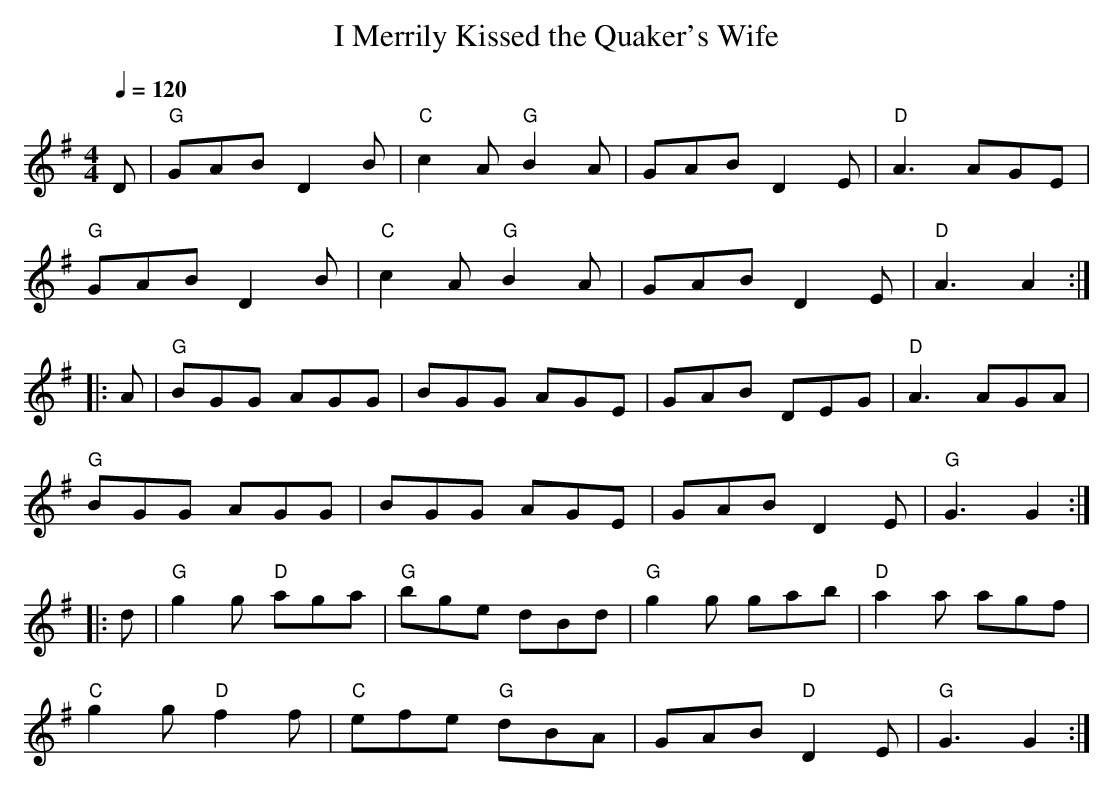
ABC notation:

X:1
T:I Merrily Kissed the Quaker's Wife
M:4/4
L:1/8
Q:1/4=120
K:G
D|"G"GAB D2B|"C"c2A "G"B2A|GAB D2E|"D"A3 AGE|!
"G"GAB D2B|"C"c2A "G"B2A|GAB D2E|"D"A3 A2:|!
|:A|"G"BGG AGG|BGG AGE|GAB DEG|"D"A3 AGA|!
"G"BGG AGG|BGG AGE|GAB D2E|"G"G3 G2:|!
|:d|"G"g2g "D"aga|"G"bge dBd|"G"g2g gab|"D"a2a agf|!
"C"g2g "D"f2f|"C"efe "G"dBA|GAB "D"D2E|"G"G3 G2:|
